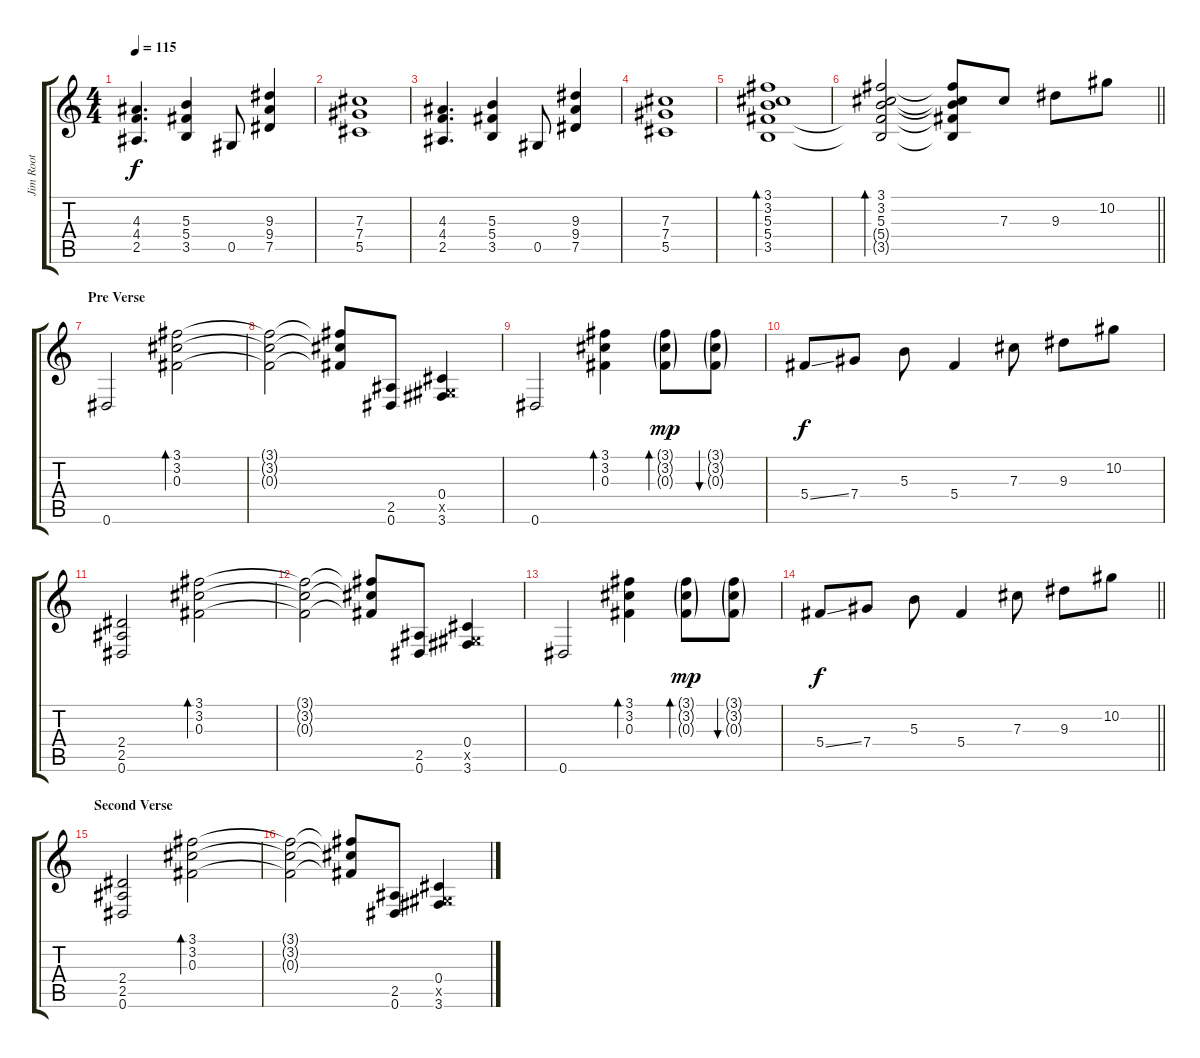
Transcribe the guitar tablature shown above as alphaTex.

\track ("Jim Root" "Jim Root") {instrument electricguitarclean}
\staff {score tabs}
\tuning (Eb4 Bb3 Gb3 Db3 Ab2 Eb2) {hide}
\ts (4 4)
\tempo 115
\clef g2
\ks c
(4.3 4.4 2.5).4{d dy f} (5.3 5.4 3.5).4 0.5.8 (9.3 9.4 7.5).4 |
(7.3 7.4 5.5).1 |
(4.3 4.4 2.5).4{d} (5.3 5.4 3.5).4 0.5.8 (9.3 9.4 7.5).4 |
(7.3 7.4 5.5).1 |
(3.1 3.2 5.3 5.4 3.5).1{bd 60} |
\barLineRight lightlight
(3.1 3.2 5.3 5.4{t} 3.5{t}).2{bd 60} (3.1{t} 3.2{t} 5.3{t} 5.4{t} 3.5{t}).8 7.3.8 9.3.8 10.2.8 |
\section ("" "Pre Verse")
0.6.2{volume 16} (3.1 3.2 0.3).2{bd 60} |
(3.1{t} 3.2{t} 0.3{t}).2 (3.1{t} 3.2{t} 0.3{t}).8 (2.5 0.6).8 (0.4 0.5{x} 3.6).4 |
0.6.2 (3.1 3.2 0.3).4{bd 60} (3.1{g} 3.2{g} 0.3{g}).8{bd 60 dy mp} (3.1{g} 3.2{g} 0.3{g}).8{bu 60} |
5.4{ss}.8{dy f} 7.4.8 5.3.8 5.4.4 7.3.8 9.3.8 10.2.8 |
(2.4 2.5 0.6).2 (3.1 3.2 0.3).2{bd 60} |
(3.1{t} 3.2{t} 0.3{t}).2 (3.1{t} 3.2{t} 0.3{t}).8 (2.5 0.6).8 (0.4 0.5{x} 3.6).4 |
0.6.2 (3.1 3.2 0.3).4{bd 60} (3.1{g} 3.2{g} 0.3{g}).8{bd 60 dy mp} (3.1{g} 3.2{g} 0.3{g}).8{bu 60} |
\barLineRight lightlight
5.4{ss}.8{dy f} 7.4.8 5.3.8 5.4.4 7.3.8 9.3.8 10.2.8 |
\section ("" "Second Verse")
(2.4 2.5 0.6).2 (3.1 3.2 0.3).2{bd 60} |
(3.1{t} 3.2{t} 0.3{t}).2 (3.1{t} 3.2{t} 0.3{t}).8 (2.5 0.6).8 (0.4 0.5{x} 3.6).4
